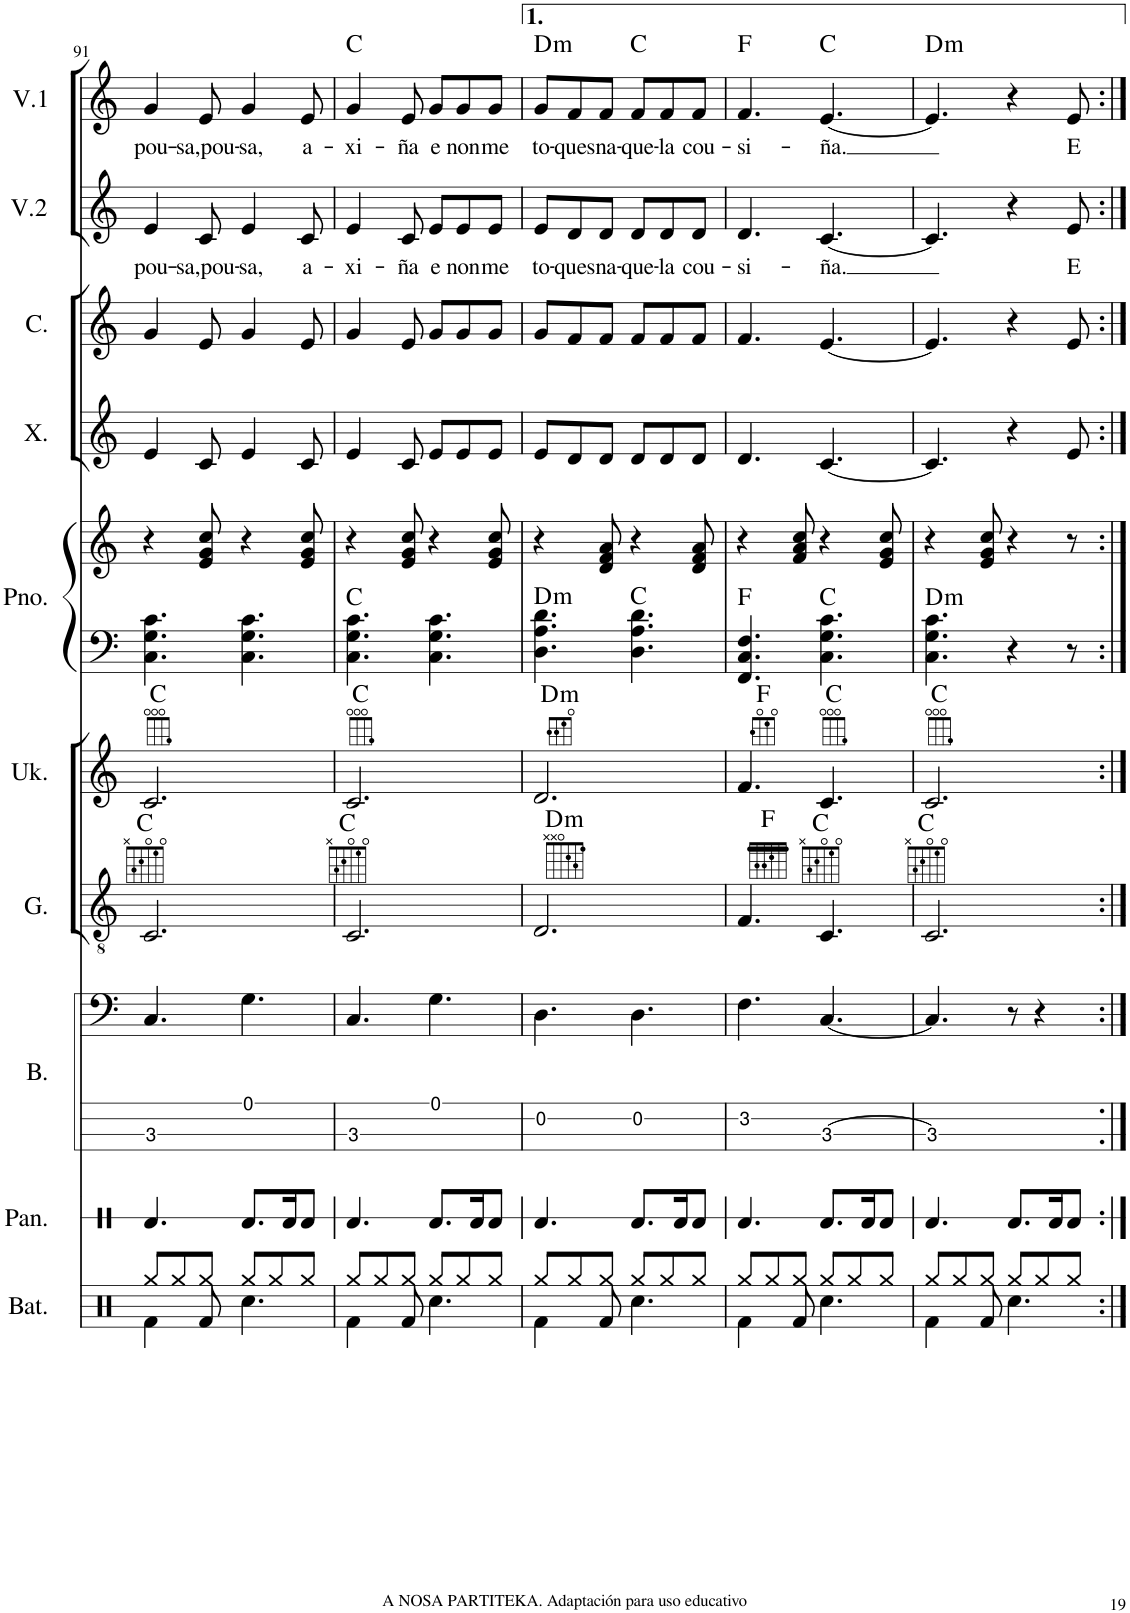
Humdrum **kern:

**kern	**kern	**kern	**kern	**kern	**harte	**kern	**harte	**kern	**kern	**harte	**kern	**kern	**kern	**text	**kern	**text	**harte
*part10	*part9	*part8	*part8	*part7	*part7	*part6	*part6	*part5	*part5	*part5	*part4	*part3	*part2	*part2	*part1	*part1	*part1
*staff12	*staff11	*staff10	*staff9	*staff8	*	*staff7	*	*staff6	*staff5	*	*staff4	*staff3	*staff2	*staff2	*staff1	*staff1	*
*I"Batería	*I"Pandeiro	*I"Baixo	*	*I"Guitarra	*	*I"Ukelele	*	*I"Piano	*	*	*I"Xilófono	*I"Carillón	*I"Voz 2	*	*I"Voz 1	*	*
*I'Bat.	*I'Pan.	*I'B.	*	*I'G.	*	*I'Uk.	*	*I'Pno.	*	*	*I'X.	*I'C.	*I'V.2	*	*I'V.1	*	*
!!LO:PB:g=z
*clefX	*clefX	*	*clefF4	*clefGv2	*	*clefG2	*	*clefF4	*clefG2	*	*clefG2	*clefG2	*clefG2	*	*clefG2	*	*
*	*	*Trd7c12	*Trd7c12	*	*	*	*	*	*	*	*Trd-7c-12	*Trd-14c-24	*	*	*	*	*
*k[]	*k[]	*k[]	*k[]	*k[]	*	*k[]	*	*k[]	*k[]	*	*k[]	*k[]	*k[]	*	*k[]	*	*
*M6/8	*M6/8	*M6/8	*M6/8	*M6/8	*	*M6/8	*	*M6/8	*M6/8	*	*M6/8	*M6/8	*M6/8	*	*M6/8	*	*
=91	=91	=91	=91	=91	=91	=91	=91	=91	=91	=91	=91	=91	=91	=91	=91	=91	=91
*^	*	*	*	*	*	*	*	*	*	*	*	*	*	*	*	*	*
!	!	!	!	!	!	!	!	!	!	!	!	!	!	!	!LO:LY:b	!	!LO:LY:b	!
8Rgg/L	4Rf\	4.Rd/	4.C	4.C/	2.C/	C:maj	2.c/	C:maj	4.C\ 4.G\ 4.c\	4r	.	4e/	4g/	4e/	pou-	4g/	pou-	.
8Rgg/	.	.	.	.	.	.	.	.	.	.	.	.	.	.	.	.	.	.
!	!	!	!	!	!	!	!	!	!	!	!	!	!	!	!LO:LY:b	!	!LO:LY:b	!
8Rgg/J	8Rf/	.	.	.	.	.	.	.	.	8e/ 8g/ 8cc/	.	8c/	8e/	8c/	-sa,pou-	8e/	-sa,pou-	.
!	!	!	!	!	!	!	!	!	!	!	!	!	!	!	!LO:LY:b	!	!LO:LY:b	!
8Rgg/L	4.Rcc\	8.Rd/L	4.G	4.G\	.	.	.	.	4.C\ 4.G\ 4.c\	4r	.	4e/	4g/	4e/	-sa,	4g/	-sa,	.
8Rgg/	.	.	.	.	.	.	.	.	.	.	.	.	.	.	.	.	.	.
.	.	16Rd/K	.	.	.	.	.	.	.	.	.	.	.	.	.	.	.	.
!	!	!	!	!	!	!	!	!	!	!	!	!	!	!	!LO:LY:b	!	!LO:LY:b	!
8Rgg/J	.	8Rd/J	.	.	.	.	.	.	.	8e/ 8g/ 8cc/	.	8c/	8e/	8c/	a-	8e/	a-	.
=92	=92	=92	=92	=92	=92	=92	=92	=92	=92	=92	=92	=92	=92	=92	=92	=92	=92	=92
!	!	!	!	!	!	!	!	!	!	!	!	!	!	!	!LO:LY:b	!	!LO:LY:b	!
8Rgg/L	4Rf\	4.Rd/	4.C	4.C/	2.C/	C:maj	2.c/	C:maj	4.C\ 4.G\ 4.c\	4r	C:maj	4e/	4g/	4e/	-xi-	4g/	-xi-	C:maj
8Rgg/	.	.	.	.	.	.	.	.	.	.	.	.	.	.	.	.	.	.
!	!	!	!	!	!	!	!	!	!	!	!	!	!	!	!LO:LY:b	!	!LO:LY:b	!
8Rgg/J	8Rf/	.	.	.	.	.	.	.	.	8e/ 8g/ 8cc/	.	8c/	8e/	8c/	-ña	8e/	-ña	.
!	!	!	!	!	!	!	!	!	!	!	!	!	!	!	!LO:LY:b	!	!LO:LY:b	!
8Rgg/L	4.Rcc\	8.Rd/L	4.G	4.G\	.	.	.	.	4.C\ 4.G\ 4.c\	4r	.	8e/L	8g/L	8e/L	e	8g/L	e	.
!	!	!	!	!	!	!	!	!	!	!	!	!	!	!	!LO:LY:b	!	!LO:LY:b	!
8Rgg/	.	.	.	.	.	.	.	.	.	.	.	8e/	8g/	8e/	non	8g/	non	.
.	.	16Rd/K	.	.	.	.	.	.	.	.	.	.	.	.	.	.	.	.
!	!	!	!	!	!	!	!	!	!	!	!	!	!	!	!LO:LY:b	!	!LO:LY:b	!
8Rgg/J	.	8Rd/J	.	.	.	.	.	.	.	8e/ 8g/ 8cc/	.	8e/J	8g/J	8e/J	me	8g/J	me	.
=93	=93	=93	=93	=93	=93	=93	=93	=93	=93	=93	=93	=93	=93	=93	=93	=93	=93	=93
!	!	!	!	!	!	!LO:H:kt=m	!	!LO:H:kt=m	!	!	!LO:H:kt=m	!	!	!	!LO:LY:b	!	!LO:LY:b	!LO:H:kt=m
8Rgg/L	4Rf\	4.Rd/	4.D	4.D\	2.D/	D:min	2.d/	D:min	4.D\ 4.A\ 4.d\	4r	D:min	8e/L	8g/L	8e/L	to-	8g/L	to-	D:min
!	!	!	!	!	!	!	!	!	!	!	!	!	!	!	!LO:LY:b	!	!LO:LY:b	!
8Rgg/	.	.	.	.	.	.	.	.	.	.	.	8d/	8f/	8d/	-ques	8f/	-ques	.
!	!	!	!	!	!	!	!	!	!	!	!	!	!	!	!LO:LY:b	!	!LO:LY:b	!
8Rgg/J	8Rf/	.	.	.	.	.	.	.	.	8d/ 8f/ 8a/	.	8d/J	8f/J	8d/J	na-	8f/J	na-	.
!	!	!	!	!	!	!	!	!	!	!	!	!	!	!	!LO:LY:b	!	!LO:LY:b	!
8Rgg/L	4.Rcc\	8.Rd/L	4.D	4.D\	.	.	.	.	4.D\ 4.A\ 4.d\	4r	C:maj	8d/L	8f/L	8d/L	-que-	8f/L	-que-	C:maj
!	!	!	!	!	!	!	!	!	!	!	!	!	!	!	!LO:LY:b	!	!LO:LY:b	!
8Rgg/	.	.	.	.	.	.	.	.	.	.	.	8d/	8f/	8d/	-la	8f/	-la	.
.	.	16Rd/K	.	.	.	.	.	.	.	.	.	.	.	.	.	.	.	.
!	!	!	!	!	!	!	!	!	!	!	!	!	!	!	!LO:LY:b	!	!LO:LY:b	!
8Rgg/J	.	8Rd/J	.	.	.	.	.	.	.	8d/ 8f/ 8a/	.	8d/J	8f/J	8d/J	cou-	8f/J	cou-	.
=94	=94	=94	=94	=94	=94	=94	=94	=94	=94	=94	=94	=94	=94	=94	=94	=94	=94	=94
!	!	!	!	!	!	!	!	!	!	!	!	!	!	!	!LO:LY:b	!	!LO:LY:b	!
8Rgg/L	4Rf\	4.Rd/	4.F	4.F\	4.F/	F:maj	4.f/	F:maj	4.FF/ 4.C/ 4.F/	4r	F:maj	4.d/	4.f/	4.d/	-si-	4.f/	-si-	F:maj
8Rgg/	.	.	.	.	.	.	.	.	.	.	.	.	.	.	.	.	.	.
8Rgg/J	8Rf/	.	.	.	.	.	.	.	.	8f/ 8a/ 8cc/	.	.	.	.	.	.	.	.
!	!	!	!	!	!	!	!	!	!	!	!	!	!	!	!LO:LY:b	!	!LO:LY:b	!
8Rgg/L	4.Rcc\	8.Rd/L	[4.C	[4.C/	4.C/	C:maj	4.c/	C:maj	4.C\ 4.G\ 4.c\	4r	C:maj	[4.c/	[4.e/	[4.c/	-ña.	[4.e/	-ña.	C:maj
8Rgg/	.	.	.	.	.	.	.	.	.	.	.	.	.	.	.	.	.	.
.	.	16Rd/K	.	.	.	.	.	.	.	.	.	.	.	.	.	.	.	.
8Rgg/J	.	8Rd/J	.	.	.	.	.	.	.	8e/ 8g/ 8cc/	.	.	.	.	.	.	.	.
=95	=95	=95	=95	=95	=95	=95	=95	=95	=95	=95	=95	=95	=95	=95	=95	=95	=95	=95
!	!	!	!	!	!	!	!	!	!	!	!LO:H:kt=m	!	!	!	!	!	!	!LO:H:kt=m
8Rgg/L	4Rf\	4.Rd/	4.C]	4.C/]	2.C/	C:maj	2.c/	C:maj	4.C\ 4.G\ 4.c\	4r	D:min	4.c/]	4.e/]	4.c/]	.	4.e/]	.	D:min
8Rgg/	.	.	.	.	.	.	.	.	.	.	.	.	.	.	.	.	.	.
8Rgg/J	8Rf/	.	.	.	.	.	.	.	.	8e/ 8g/ 8cc/	.	.	.	.	.	.	.	.
8Rgg/L	4.Rcc\	8.Rd/L	8r	8r	.	.	.	.	4r	4r	.	4r	4r	4r	.	4r	.	.
8Rgg/	.	.	4r	4r	.	.	.	.	.	.	.	.	.	.	.	.	.	.
.	.	16Rd/K	.	.	.	.	.	.	.	.	.	.	.	.	.	.	.	.
!	!	!	!	!	!	!	!	!	!	!	!	!	!	!	!LO:LY:b	!	!LO:LY:b	!
8Rgg/J	.	8Rd/J	.	.	.	.	.	.	8r	8r	.	8e/	8e/	8e/	E	8e/	E	.
*v	*v	*	*	*	*	*	*	*	*	*	*	*	*	*	*	*	*	*
=:|!	=:|!	=:|!	=:|!	=:|!	=:|!	=:|!	=:|!	=:|!	=:|!	=:|!	=:|!	=:|!	=:|!	=:|!	=:|!	=:|!	=:|!
*-	*-	*-	*-	*-	*-	*-	*-	*-	*-	*-	*-	*-	*-	*-	*-	*-	*-
